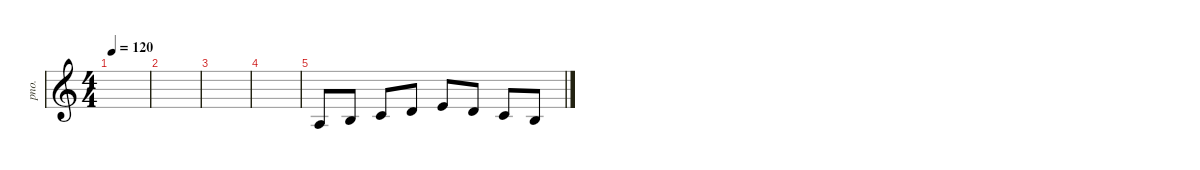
\defaultSystemsLayout 4
\hideDynamics
\bracketExtendMode nobrackets
\otherSystemsTrackNameOrientation horizontal
\track ("Pedal Steel Guitar" "pno.") {instrument acousticgrandpiano}
\staff {score}
\tuning (E4 B3 G3 D3 A2 E2)
\ts (4 4)
\tempo 120
\clef g2
\ks c
|
|
|
|
2.3.8{beam Up} 0.2.8{beam Up} 1.2.8{beam Up} 3.2.8{beam Up} 5.2.8{beam Up} 3.2.8{beam Up} 1.2.8{beam Up} 0.2.8{beam Up}
